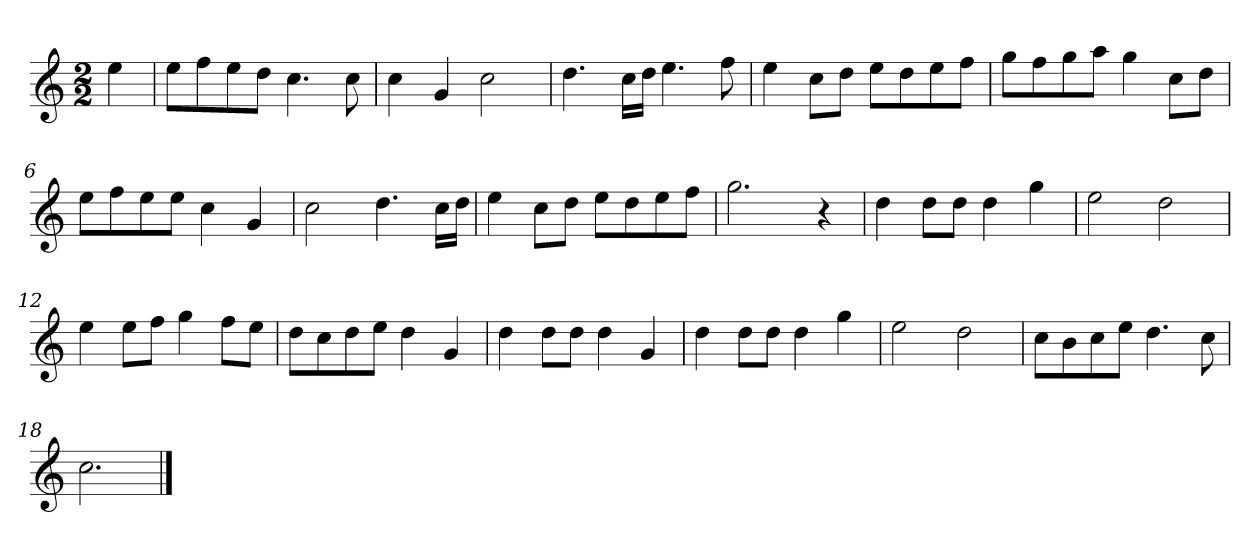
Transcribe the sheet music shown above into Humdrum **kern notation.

**kern
*part1
*staff1
*k[]
*M2/2
*MM120
=
4ee
=1
8eeL
8ff
8ee
8ddJ
4.cc
8cc
=2
4cc
4g
2cc
=3
4.dd
16ccLL
16ddJJ
4.ee
8ff
=4
4ee
8ccL
8ddJ
8eeL
8dd
8ee
8ffJ
=5
8ggL
8ff
8gg
8aaJ
4gg
8ccL
8ddJ
=6
8eeL
8ff
8ee
8eeJ
4cc
4g
=7
2cc
4.dd
16ccLL
16ddJJ
=8
4ee
8ccL
8ddJ
8eeL
8dd
8ee
8ffJ
=9
2.gg
4r
=10
4dd
8ddL
8ddJ
4dd
4gg
=11
2ee
2dd
=12
4ee
8eeL
8ffJ
4gg
8ffL
8eeJ
=13
8ddL
8cc
8dd
8eeJ
4dd
4g
=14
4dd
8ddL
8ddJ
4dd
4g
=15
4dd
8ddL
8ddJ
4dd
4gg
=16
2ee
2dd
=17
8ccL
8b
8cc
8eeJ
4.dd
8cc
=18
2.cc
==
*-
